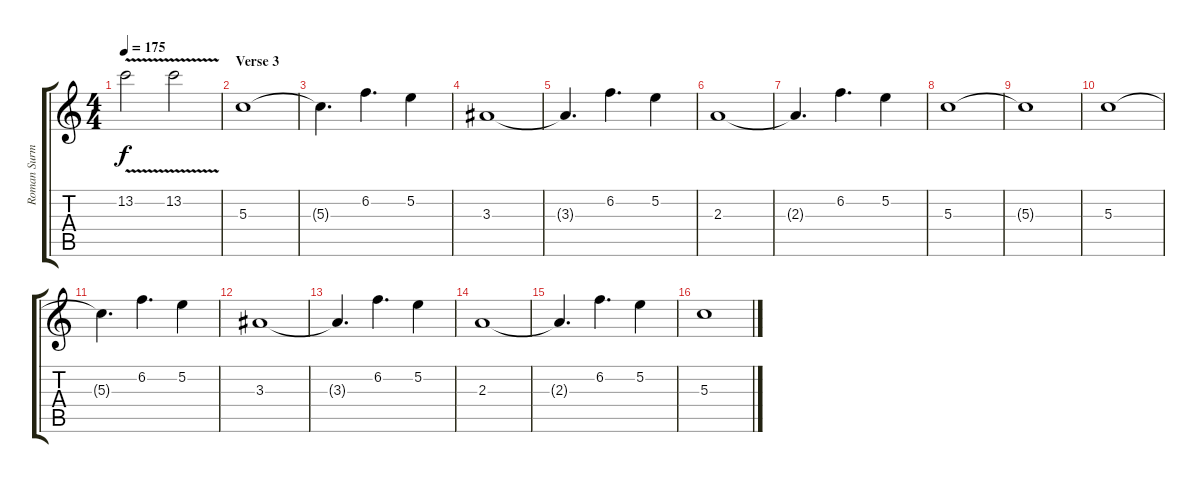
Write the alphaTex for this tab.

\track ("Roman Surman (Lead)" "Roman Surm") {instrument overdrivenguitar}
\staff {score tabs}
\tuning (E4 B3 G3 D3 A2 E2) {hide}
\ts (4 4)
\tempo 175
\clef g2
\ks c
13.2{v}.2{dy f} 13.2{v}.2 |
\section ("" "Verse 3")
5.3.1 |
5.3{t}.4{d} 6.2.4{d} 5.2.4 |
3.3.1 |
3.3{t}.4{d} 6.2.4{d} 5.2.4 |
2.3.1 |
2.3{t}.4{d} 6.2.4{d} 5.2.4 |
5.3.1 |
5.3{t}.1 |
5.3.1 |
5.3{t}.4{d} 6.2.4{d} 5.2.4 |
3.3.1 |
3.3{t}.4{d} 6.2.4{d} 5.2.4 |
2.3.1 |
2.3{t}.4{d} 6.2.4{d} 5.2.4 |
5.3.1
